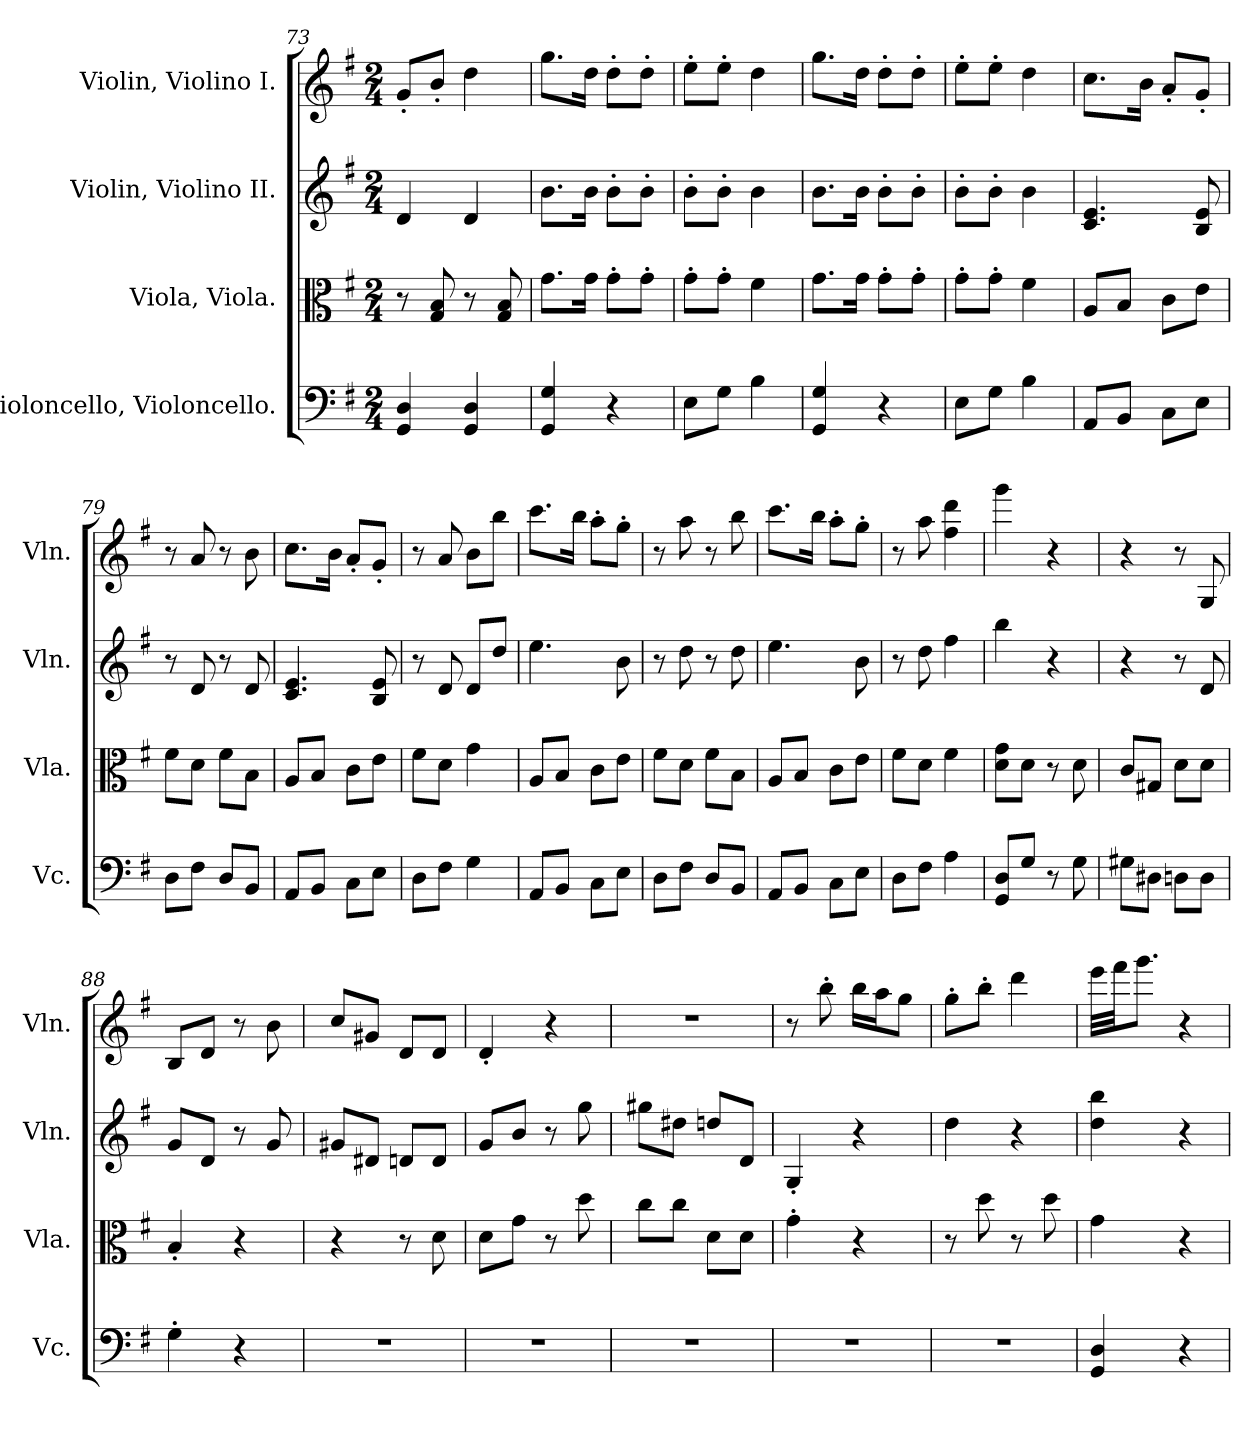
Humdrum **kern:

**kern	**kern	**kern	**kern
*part4	*part3	*part2	*part1
*staff4	*staff3	*staff2	*staff1
*I"Violoncello, Violoncello.	*I"Viola, Viola.	*I"Violin, Violino II.	*I"Violin, Violino I.
*I'Vc.	*I'Vla.	*I'Vln.	*I'Vln.
*clefF4	*clefC3	*clefG2	*clefG2
*k[f#]	*k[f#]	*k[f#]	*k[f#]
*M2/4	*M2/4	*M2/4	*M2/4
=73	=73	=73	=73
4GG/ 4D/	8r	4d/	8g'/L
.	8G/ 8B/	.	8b'/J
4GG/ 4D/	8r	4d/	4dd\
.	8G/ 8B/	.	.
=74	=74	=74	=74
4GG/ 4G/	8.g\L	8.b\L	8.gg\L
.	16g\Jk	16b\Jk	16dd\Jk
4r	8g'\L	8b'\L	8dd'\L
.	8g'\J	8b'\J	8dd'\J
!!LO:PB:g=z
=75	=75	=75	=75
8E\L	8g'\L	8b'\L	8ee'\L
8G\J	8g'\J	8b'\J	8ee'\J
4B\	4f#\	4b\	4dd\
=76	=76	=76	=76
4GG/ 4G/	8.g\L	8.b\L	8.gg\L
.	16g\Jk	16b\Jk	16dd\Jk
4r	8g'\L	8b'\L	8dd'\L
.	8g'\J	8b'\J	8dd'\J
=77	=77	=77	=77
8E\L	8g'\L	8b'\L	8ee'\L
8G\J	8g'\J	8b'\J	8ee'\J
4B\	4f#\	4b\	4dd\
=78	=78	=78	=78
8AA/L	8A/L	4.c/ 4.e/	8.cc\L
8BB/J	8B/J	.	.
.	.	.	16b\Jk
8C\L	8c\L	.	8a'/L
8E\J	8e\J	8B/ 8e/	8g'/J
=79	=79	=79	=79
8D\L	8f#\L	8r	8r
8F#\J	8d\J	8d/	8a/
8D/L	8f#\L	8r	8r
8BB/J	8B\J	8d/	8b\
=80	=80	=80	=80
8AA/L	8A/L	4.c/ 4.e/	8.cc\L
8BB/J	8B/J	.	.
.	.	.	16b\Jk
8C\L	8c\L	.	8a'/L
8E\J	8e\J	8B/ 8e/	8g'/J
=81	=81	=81	=81
8D\L	8f#\L	8r	8r
8F#\J	8d\J	8d/	8a/
4G\	4g\	8d/L	8b\L
.	.	8dd/J	8bb\J
=82	=82	=82	=82
8AA/L	8A/L	4.ee\	8.ccc\L
8BB/J	8B/J	.	.
.	.	.	16bb\Jk
8C\L	8c\L	.	8aa'\L
8E\J	8e\J	8b\	8gg'\J
!!LO:LB:g=z
=83	=83	=83	=83
8D\L	8f#\L	8r	8r
8F#\J	8d\J	8dd\	8aa\
8D/L	8f#\L	8r	8r
8BB/J	8B\J	8dd\	8bb\
=84	=84	=84	=84
8AA/L	8A/L	4.ee\	8.ccc\L
8BB/J	8B/J	.	.
.	.	.	16bb\Jk
8C\L	8c\L	.	8aa'\L
8E\J	8e\J	8b\	8gg'\J
=85	=85	=85	=85
8D\L	8f#\L	8r	8r
8F#\J	8d\J	8dd\	8aa\
4A\	4f#\	4ff#\	4ff#\ 4ddd\
=86	=86	=86	=86
8GG/ 8D/L	8d\ 8g\L	4bb\	4ggg\
8G/J	8d\J	.	.
8r	8r	4r	4r
8G\	8d\	.	.
=87	=87	=87	=87
8G#X\L	8c/L	4r	4r
8D#X\J	8G#X/J	.	.
8Dn\L	8d\L	8r	8r
8D\J	8d\J	8d/	8G/
=88	=88	=88	=88
4G'\	4B'/	8g/L	8B/L
.	.	8d/J	8d/J
4r	4r	8r	8r
.	.	8g/	8b\
=89	=89	=89	=89
2r	4r	8g#X/L	8cc/L
.	.	8d#X/J	8g#X/J
.	8r	8dn/L	8d/L
.	8d\	8d/J	8d/J
!!LO:LB:g=z
=90	=90	=90	=90
2r	8d\L	8g/L	4d'/
.	8g\J	8b/J	.
.	8r	8r	4r
.	8dd\	8gg\	.
=91	=91	=91	=91
2r	8cc\L	8gg#X\L	2r
.	8cc\J	8dd#X\J	.
.	8d\L	8ddn/L	.
.	8d\J	8d/J	.
=92	=92	=92	=92
2r	4g'\	4G'/	8r
.	.	.	8bb'\
.	4r	4r	16bb\LL
.	.	.	16aa\J
.	.	.	8gg\J
=93	=93	=93	=93
2r	8r	4dd\	8gg'\L
.	8dd\	.	8bb'\J
.	8r	4r	4ddd\
.	8dd\	.	.
=94	=94	=94	=94
4GG/ 4D/	4g\	4dd\ 4bb\	32eee\LLL
.	.	.	32fff#\JJ
.	.	.	8.ggg\J
4r	4r	4r	4r
=	=	=	=
*-	*-	*-	*-
